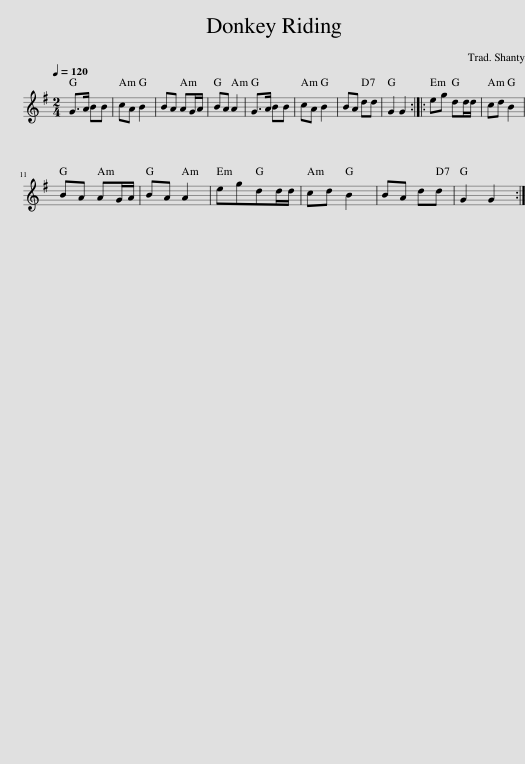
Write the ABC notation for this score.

X:1
L:1/8
Q:1/4=120
M:2/4
I:linebreak $
K:G
V:1 treble
V:1
 G>A BB | cA B2 | BA AG/A/ | BA A2 | G>A BB | %5
 cA B2 | BA dd | G2 G2 :: eg dd/d/ | cd B2 |$ %10
 BA AG/A/ | BA A2 | egdd/d/ | cd B2 | BA dd | %15
 G2 G2 :| %16
